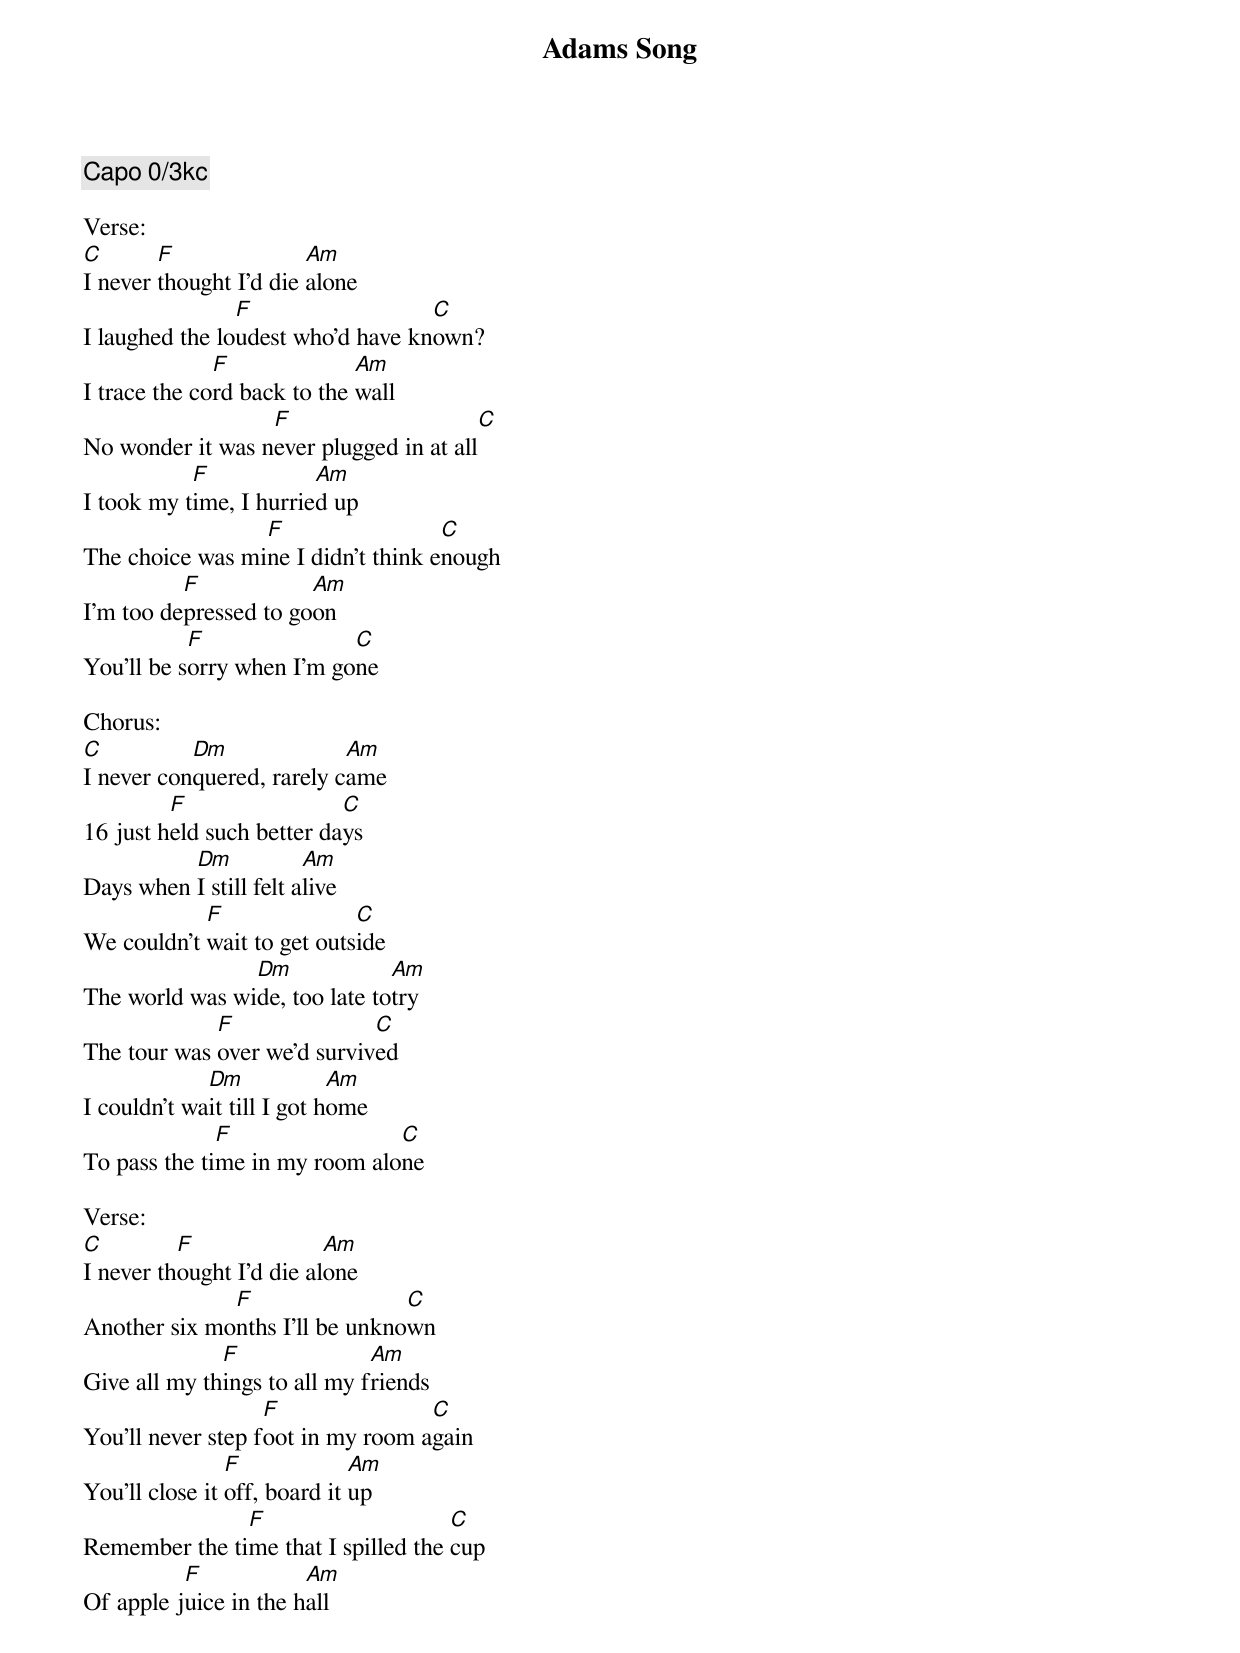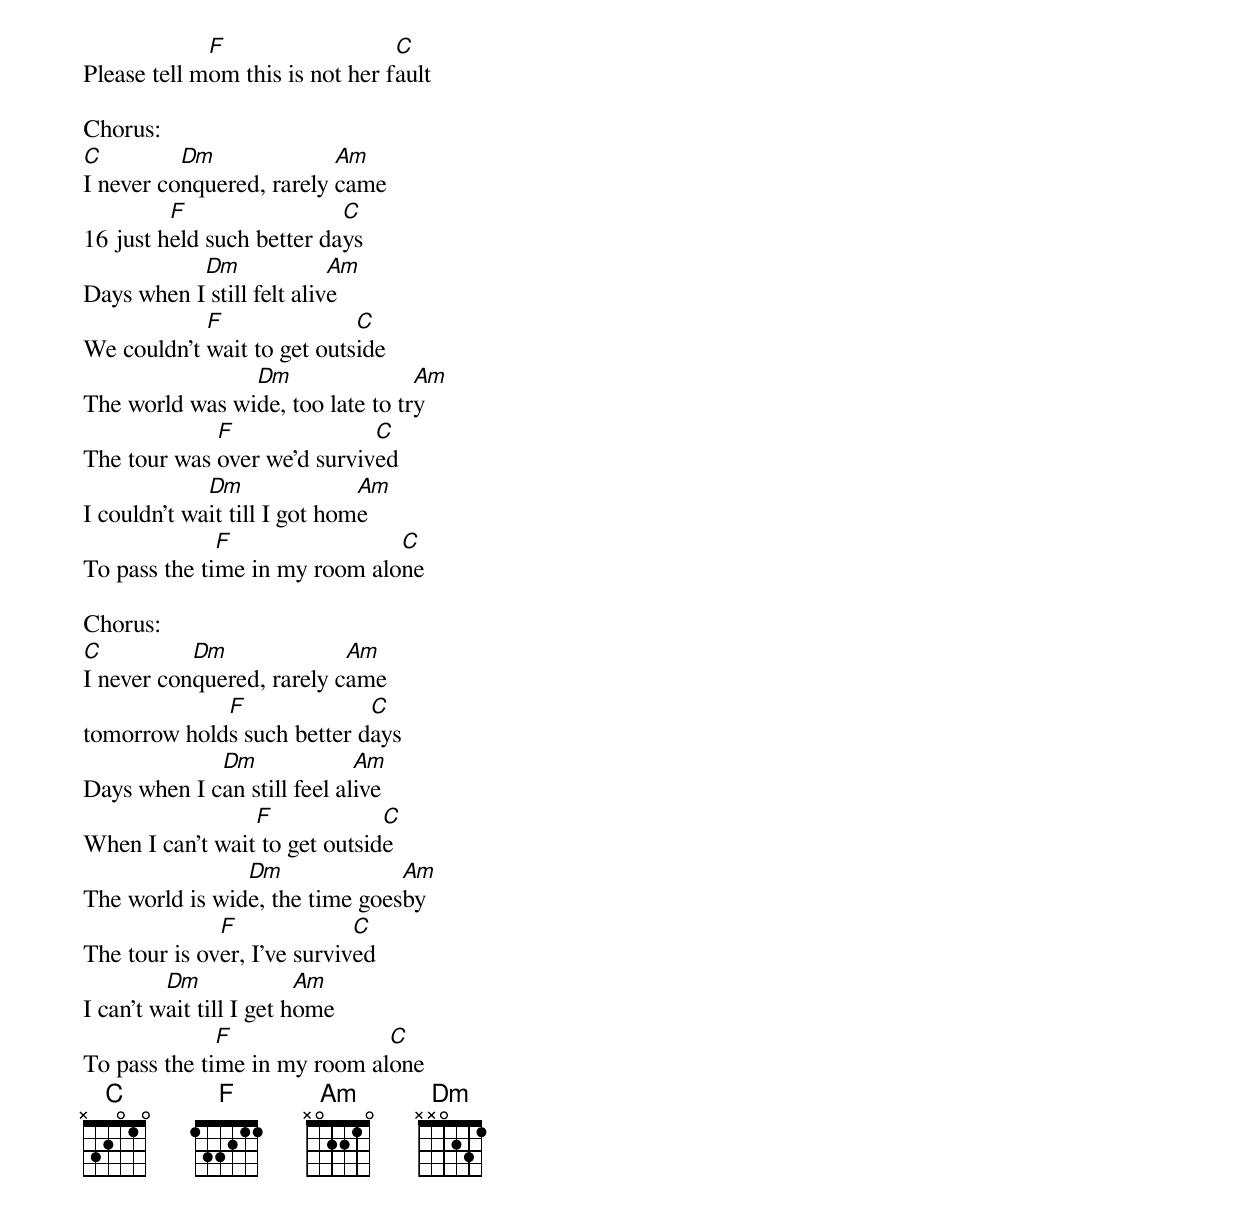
{title:Adams Song}
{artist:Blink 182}
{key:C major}
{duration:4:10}
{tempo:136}
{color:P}

{comment: Capo 0/3kc}

Verse:
[C]I never [F]thought I'd die [Am]alone
I laughed the lo[F]udest who'd have kn[C]own?
I trace the co[F]rd back to the [Am]wall
No wonder it was n[F]ever plugged in at all[C]
I took my t[F]ime, I hurrie[Am]d up
The choice was mi[F]ne I didn't think e[C]nough
I'm too de[F]pressed to go[Am]on
You'll be s[F]orry when I'm go[C]ne

Chorus:
[C]I never con[Dm]quered, rarely c[Am]ame
16 just h[F]eld such better da[C]ys
Days when [Dm]I still felt a[Am]live
We couldn't [F]wait to get outs[C]ide
The world was wi[Dm]de, too late to[Am]try
The tour was [F]over we'd surviv[C]ed
I couldn't wa[Dm]it till I got h[Am]ome
To pass the ti[F]me in my room alo[C]ne

Verse:
[C]I never th[F]ought I'd die al[Am]one
Another six mo[F]nths I'll be unkno[C]wn
Give all my th[F]ings to all my f[Am]riends
You'll never step f[F]oot in my room a[C]gain
You'll close it [F]off, board it [Am]up
Remember the ti[F]me that I spilled the [C]cup
Of apple j[F]uice in the h[Am]all
Please tell m[F]om this is not her f[C]ault

Chorus:
[C]I never co[Dm]nquered, rarely [Am]came
16 just h[F]eld such better da[C]ys
Days when I[Dm] still felt aliv[Am]e
We couldn't [F]wait to get outs[C]ide
The world was wi[Dm]de, too late to tr[Am]y
The tour was [F]over we'd surviv[C]ed
I couldn't wa[Dm]it till I got hom[Am]e
To pass the ti[F]me in my room alo[C]ne

Chorus:
[C]I never con[Dm]quered, rarely c[Am]ame
tomorrow hold[F]s such better d[C]ays
Days when I c[Dm]an still feel al[Am]ive
When I can't wait[F] to get outsid[C]e
The world is wid[Dm]e, the time goes[Am]by
The tour is ov[F]er, I've surviv[C]ed
I can't w[Dm]ait till I get h[Am]ome
To pass the ti[F]me in my room al[C]one
